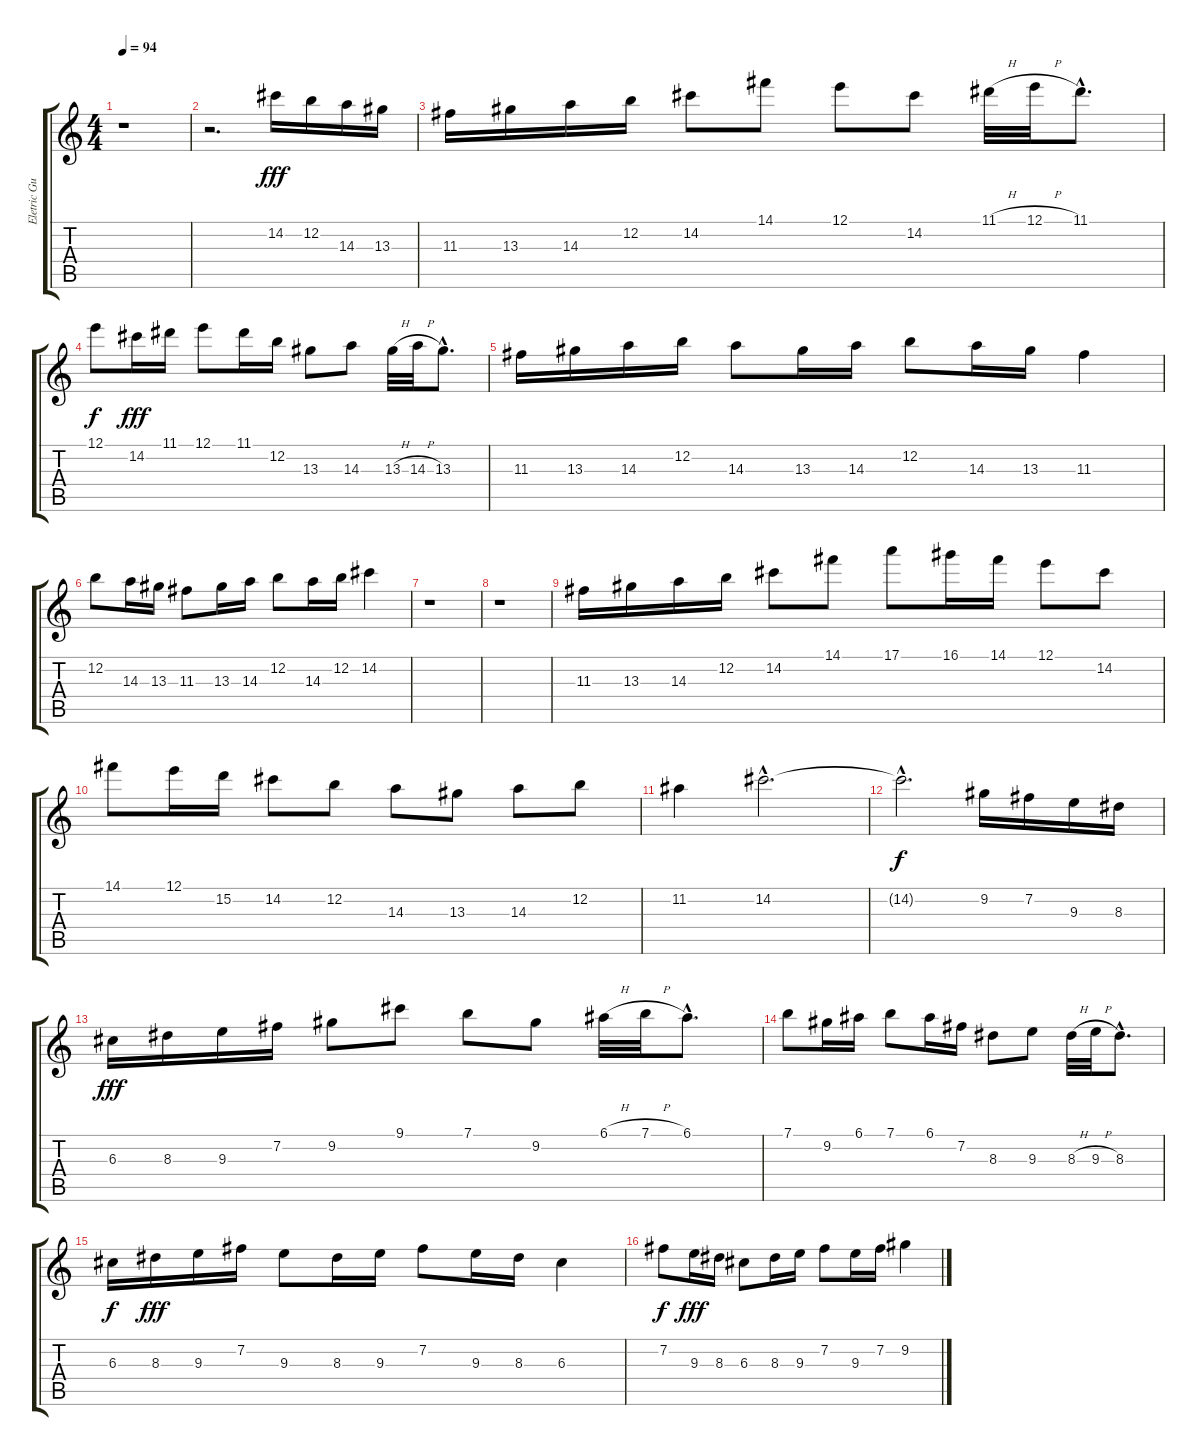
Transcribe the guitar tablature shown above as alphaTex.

\track ("Eletric Guitar" "Eletric Gu") {instrument electricguitarclean}
\staff {score tabs}
\tuning (E4 B3 G3 D3 A2 E2) {hide}
\ts (4 4)
\tempo 94
\clef g2
\ks c
r.1{dy f} |
r.2{d} 14.2.16{dy fff} 12.2.16 14.3.16 13.3.16 |
11.3.16 13.3.16 14.3.16 12.2.16 14.2.8 14.1.8 12.1.8 14.2.8 11.1{h}.32 12.1{h}.32 11.1{hac}.8{d} |
12.1.8{dy f} 14.2.16{dy fff} 11.1.16 12.1.8 11.1.16 12.2.16 13.3.8 14.3.8 13.3{h}.32 14.3{h}.32 13.3{hac}.8{d} |
11.3.16 13.3.16 14.3.16 12.2.16 14.3.8 13.3.16 14.3.16 12.2.8 14.3.16 13.3.16 11.3.4 |
12.2.8 14.3.16 13.3.16 11.3.8 13.3.16 14.3.16 12.2.8 14.3.16 12.2.16 14.2.4 |
r.1 |
r.1 |
11.3.16 13.3.16 14.3.16 12.2.16 14.2.8 14.1.8 17.1.8 16.1.16 14.1.16 12.1.8 14.2.8 |
14.1.8 12.1.16 15.2.16 14.2.8 12.2.8 14.3.8 13.3.8 14.3.8 12.2.8 |
11.2.4 14.2{hac}.2{d} |
14.2{hac t}.2{d dy f} 9.2.16 7.2.16 9.3.16 8.3.16 |
6.3.16{dy fff} 8.3.16 9.3.16 7.2.16 9.2.8 9.1.8 7.1.8 9.2.8 6.1{h}.32 7.1{h}.32 6.1{hac}.8{d} |
7.1.8 9.2.16 6.1.16 7.1.8 6.1.16 7.2.16 8.3.8 9.3.8 8.3{h}.32 9.3{h}.32 8.3{hac}.8{d} |
6.3.16{dy f} 8.3.16{dy fff} 9.3.16 7.2.16 9.3.8 8.3.16 9.3.16 7.2.8 9.3.16 8.3.16 6.3.4 |
7.2.8{dy f} 9.3.16{dy fff} 8.3.16 6.3.8 8.3.16 9.3.16 7.2.8 9.3.16 7.2.16 9.2.4
